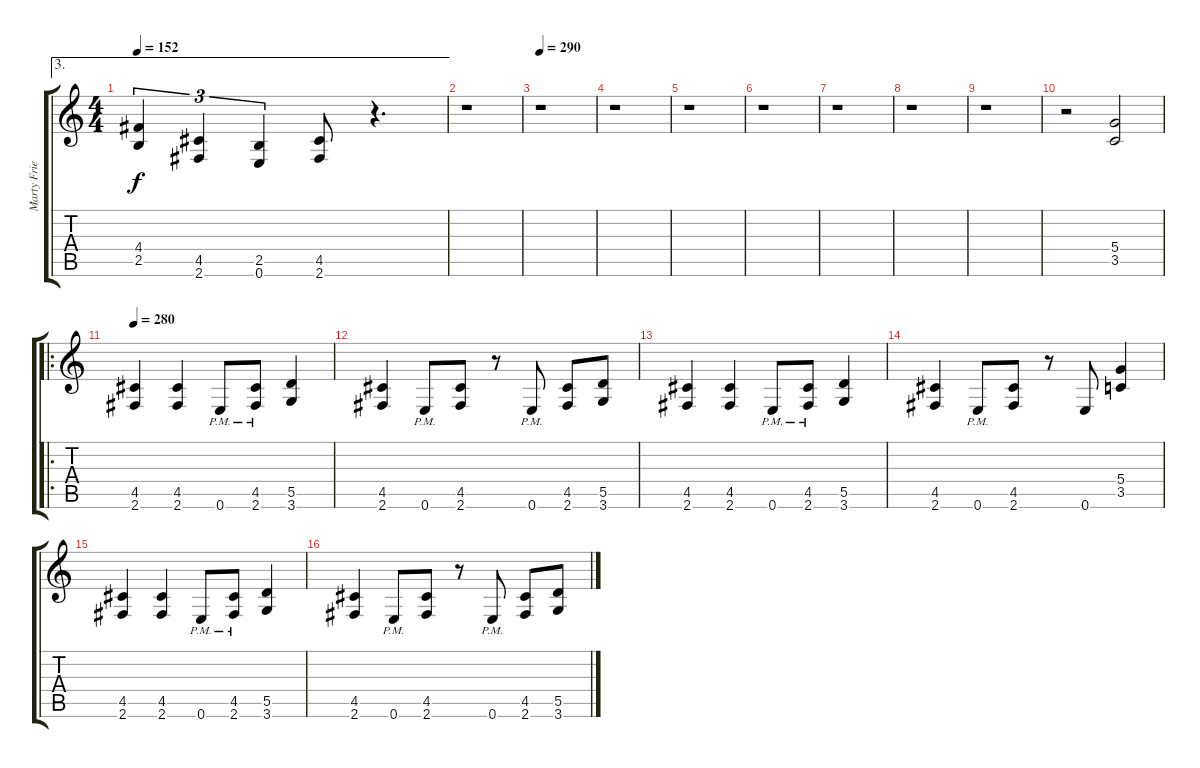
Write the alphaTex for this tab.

\track ("Marty Friedman" "Marty Frie") {instrument distortionguitar}
\staff {score tabs}
\tuning (E4 B3 G3 D3 A2 E2) {hide}
\ae 3
\ts (4 4)
\tempo 152
\clef g2
\ks c
(4.4 2.5).4{tu (3 2) dy f} (4.5 2.6).4{tu (3 2)} (2.5 0.6).4{tu (3 2)} (4.5 2.6).8 r.4{d} |
r.1 |
\tempo 290
r.1 |
r.1 |
r.1 |
r.1 |
r.1 |
r.1 |
r.1 |
r.2 (5.4 3.5).2 |
\ro
\tempo 280
(4.5 2.6).4 (4.5 2.6).4 0.6{pm}.8 (4.5 2.6{pm}).8 (5.5 3.6).4 |
(4.5 2.6).4 0.6{pm}.8 (4.5 2.6).8 r.8 0.6{pm}.8 (4.5 2.6).8 (5.5 3.6).8 |
(4.5 2.6).4 (4.5 2.6).4 0.6{pm}.8 (4.5 2.6{pm}).8 (5.5 3.6).4 |
(4.5 2.6).4 0.6{pm}.8 (4.5 2.6).8 r.8 0.6.8 (5.4 3.5).4 |
(4.5 2.6).4 (4.5 2.6).4 0.6{pm}.8 (4.5 2.6{pm}).8 (5.5 3.6).4 |
(4.5 2.6).4 0.6{pm}.8 (4.5 2.6).8 r.8 0.6{pm}.8 (4.5 2.6).8 (5.5 3.6).8
